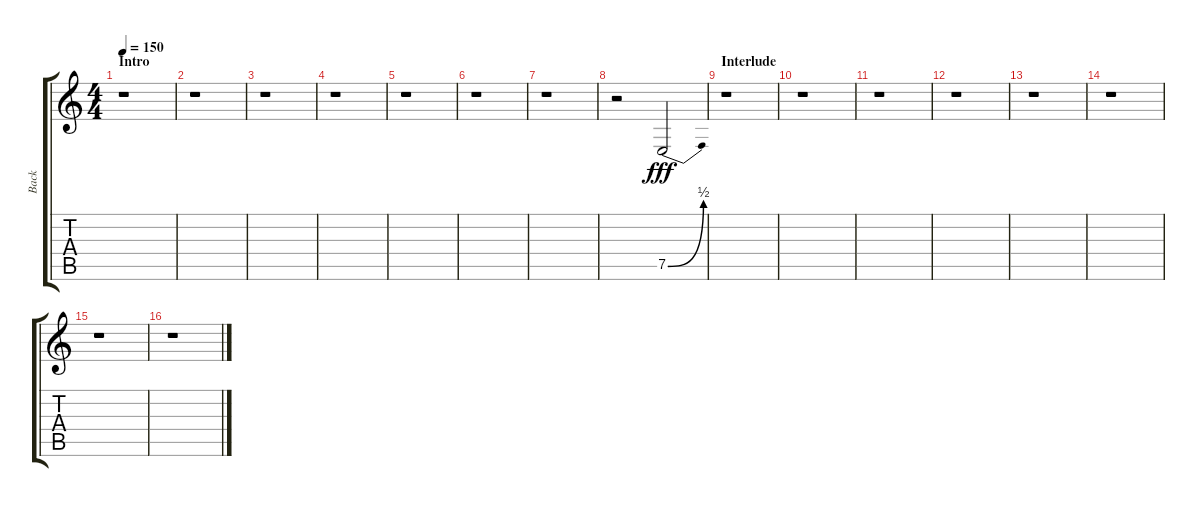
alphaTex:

\track ("Back" "Back") {instrument reversecymbal}
\staff {score tabs}
\tuning (E4 B3 G3 D3 A2 E2) {hide}
\ts (4 4)
\section ("" "Intro")
\tempo 150
\clef g2
\ks c
r.1{dy fff instrument reversecymbal} |
r.1 |
r.1 |
r.1 |
r.1 |
r.1 |
r.1 |
r.2{volume 16 instrument reversecymbal} 7.5{be (bend 0 0 60 2)}.2 |
\section ("" "Interlude")
r.1 |
r.1 |
r.1 |
r.1 |
r.1 |
r.1 |
r.1 |
r.1
